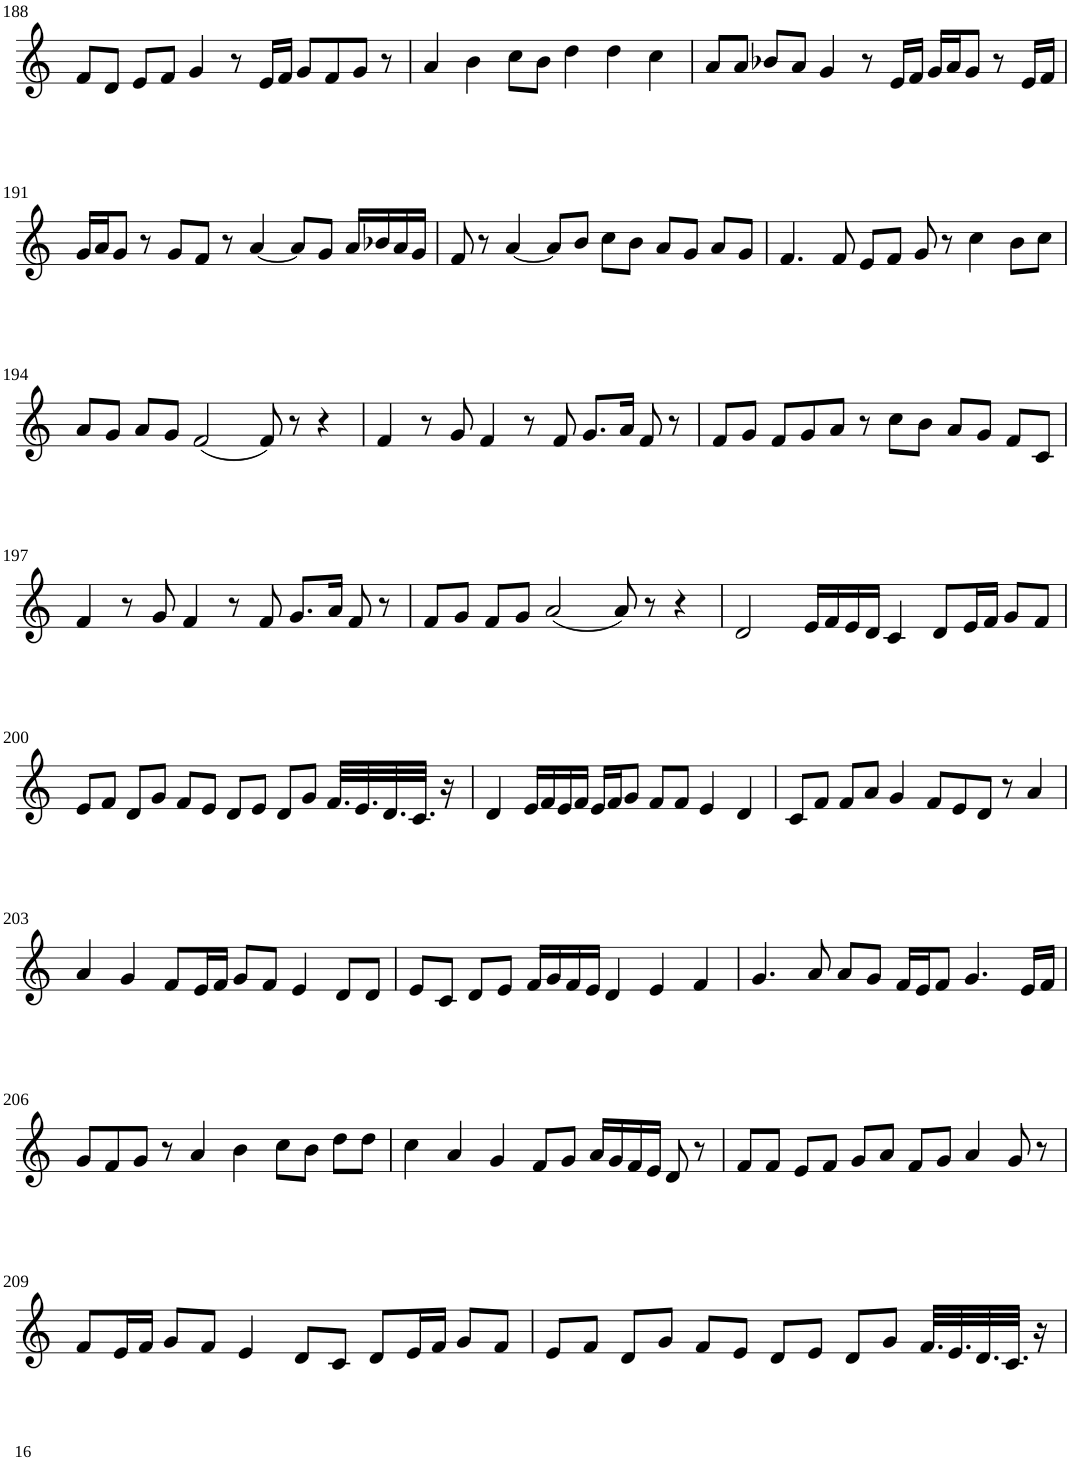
**kern
*part1
*staff1
*I"Violin
!!LO:PB:g=z
*clefG2
*k[]
*M6/4
=188
8f/L
8d/J
8e/L
8f/J
4g/
8r
16e/LL
16f/JJ
8g/L
8f/
8g/J
8r
=189
4a/
4b\
8cc\L
8b\J
4dd\
4dd\
4cc\
=190
8a/L
8a/J
8b-X/L
8a/J
4g/
8r
16e/LL
16f/JJ
16g/LL
16a/J
8g/J
8r
16e/LL
16f/JJ
!!LO:LB:g=z
=191
16g/LL
16a/J
8g/J
8r
8g/L
8f/J
8r
[4a/
8a/L]
8g/J
16a/LL
16b-X/
16a/
16g/JJ
=192
8f/
8r
[4a/
8a/L]
8b/J
8cc\L
8b\J
8a/L
8g/J
8a/L
8g/J
=193
4.f/
8f/
8e/L
8f/J
8g/
8r
4cc\
8b\L
8cc\J
!!LO:LB:g=z
=194
8a/L
8g/J
8a/L
8g/J
(2f/
8f/)
8r
4r
=195
4f/
8r
8g/
4f/
8r
8f/
8.g/L
16a/Jk
8f/
8r
=196
8f/L
8g/J
8f/L
8g/
8a/J
8r
8cc\L
8b\J
8a/L
8g/J
8f/L
8c/J
!!LO:LB:g=z
=197
4f/
8r
8g/
4f/
8r
8f/
8.g/L
16a/Jk
8f/
8r
=198
8f/L
8g/J
8f/L
8g/J
(2a/
8a/)
8r
4r
=199
2d/
16e/LL
16f/
16e/
16d/JJ
4c/
8d/L
16e/L
16f/JJ
8g/L
8f/J
!!LO:LB:g=z
=200
8e/L
8f/J
8d/L
8g/J
8f/L
8e/J
8d/L
8e/J
8d/L
8g/J
32.f/LLL
32.e/
32.d/
32.c/JJJ
16r
=201
4d/
16e/LL
16f/
16e/
16f/JJ
16e/LL
16f/J
8g/J
8f/L
8f/J
4e/
4d/
=202
8c/L
8f/J
8f/L
8a/J
4g/
8f/L
8e/
8d/J
8r
4a/
!!LO:LB:g=z
=203
4a/
4g/
8f/L
16e/L
16f/JJ
8g/L
8f/J
4e/
8d/L
8d/J
=204
8e/L
8c/J
8d/L
8e/J
16f/LL
16g/
16f/
16e/JJ
4d/
4e/
4f/
=205
4.g/
8a/
8a/L
8g/J
16f/LL
16e/J
8f/J
4.g/
16e/LL
16f/JJ
!!LO:LB:g=z
=206
8g/L
8f/
8g/J
8r
4a/
4b\
8cc\L
8b\J
8dd\L
8dd\J
=207
4cc\
4a/
4g/
8f/L
8g/J
16a/LL
16g/
16f/
16e/JJ
8d/
8r
=208
8f/L
8f/J
8e/L
8f/J
8g/L
8a/J
8f/L
8g/J
4a/
8g/
8r
!!LO:LB:g=z
=209
8f/L
16e/L
16f/JJ
8g/L
8f/J
4e/
8d/L
8c/J
8d/L
16e/L
16f/JJ
8g/L
8f/J
=210
8e/L
8f/J
8d/L
8g/J
8f/L
8e/J
8d/L
8e/J
8d/L
8g/J
32.f/LLL
32.e/
32.d/
32.c/JJJ
16r
=
*-
